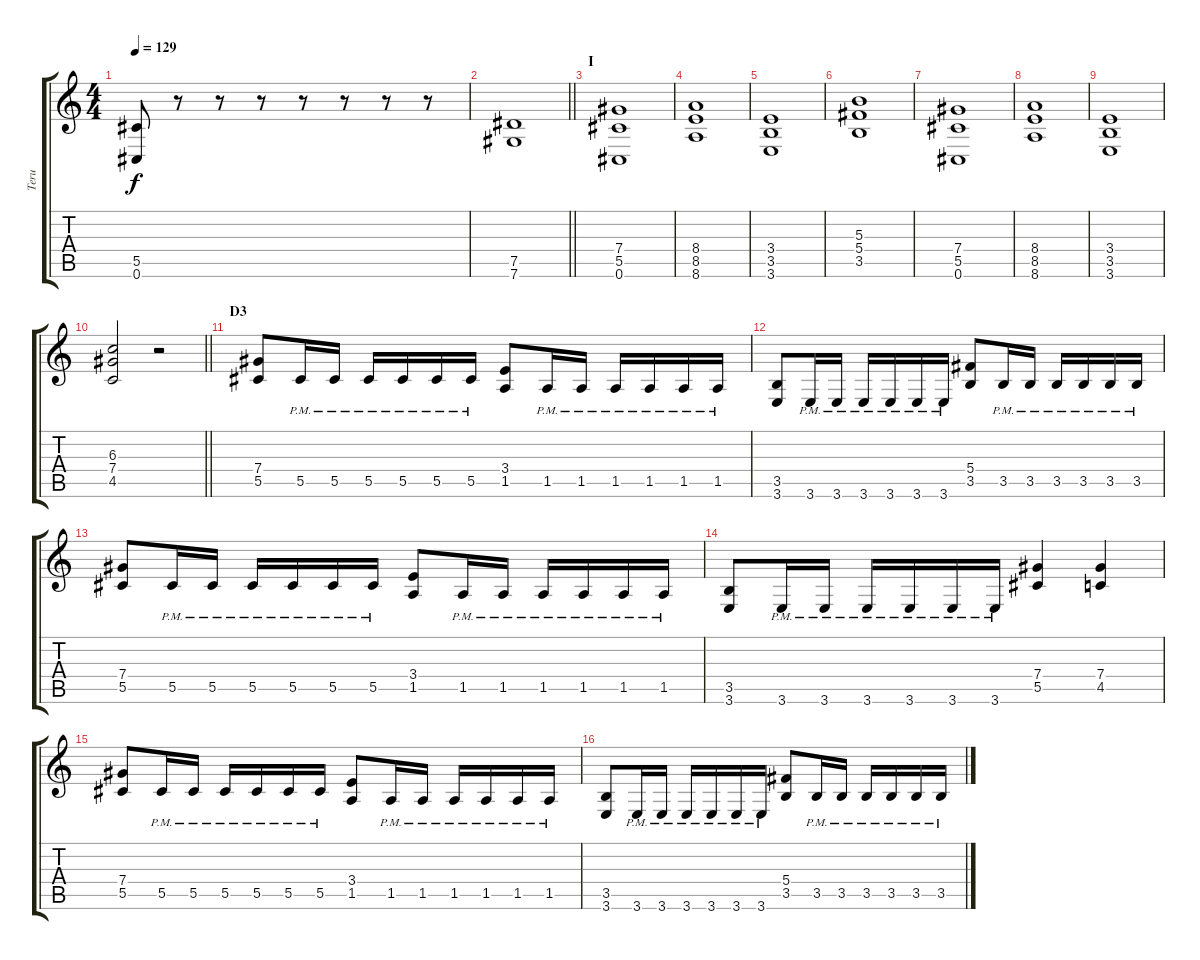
\track ("Teru" "Teru") {instrument distortionguitar}
\staff {score tabs}
\tuning (Eb4 Bb3 Gb3 Db3 Ab2 Db2) {hide}
\ts (4 4)
\tempo 129
\clef g2
\ks c
(5.5 0.6).8{dy f} r.8 r.8 r.8 r.8 r.8 r.8 r.8 |
\barLineRight lightlight
(7.5 7.6).1 |
\section ("" "I")
(7.4 5.5 0.6).1 |
(8.4 8.5 8.6).1 |
(3.4 3.5 3.6).1 |
(5.3 5.4 3.5).1 |
(7.4 5.5 0.6).1 |
(8.4 8.5 8.6).1 |
(3.4 3.5 3.6).1 |
\barLineRight lightlight
(6.3 7.4 4.5).2 r.2 |
\section ("" "D3")
(7.4 5.5).8 5.5{pm}.16 5.5{pm}.16 5.5{pm}.16 5.5{pm}.16 5.5{pm}.16 5.5{pm}.16 (3.4 1.5).8 1.5{pm}.16 1.5{pm}.16 1.5{pm}.16 1.5{pm}.16 1.5{pm}.16 1.5{pm}.16 |
(3.5 3.6).8 3.6{pm}.16 3.6{pm}.16 3.6{pm}.16 3.6{pm}.16 3.6{pm}.16 3.6{pm}.16 (5.4 3.5).8 3.5{pm}.16 3.5{pm}.16 3.5{pm}.16 3.5{pm}.16 3.5{pm}.16 3.5{pm}.16 |
(7.4 5.5).8 5.5{pm}.16 5.5{pm}.16 5.5{pm}.16 5.5{pm}.16 5.5{pm}.16 5.5{pm}.16 (3.4 1.5).8 1.5{pm}.16 1.5{pm}.16 1.5{pm}.16 1.5{pm}.16 1.5{pm}.16 1.5{pm}.16 |
(3.5 3.6).8 3.6{pm}.16 3.6{pm}.16 3.6{pm}.16 3.6{pm}.16 3.6{pm}.16 3.6{pm}.16 (7.4 5.5).4 (7.4 4.5).4 |
(7.4 5.5).8 5.5{pm}.16 5.5{pm}.16 5.5{pm}.16 5.5{pm}.16 5.5{pm}.16 5.5{pm}.16 (3.4 1.5).8 1.5{pm}.16 1.5{pm}.16 1.5{pm}.16 1.5{pm}.16 1.5{pm}.16 1.5{pm}.16 |
(3.5 3.6).8 3.6{pm}.16 3.6{pm}.16 3.6{pm}.16 3.6{pm}.16 3.6{pm}.16 3.6{pm}.16 (5.4 3.5).8 3.5{pm}.16 3.5{pm}.16 3.5{pm}.16 3.5{pm}.16 3.5{pm}.16 3.5{pm}.16
